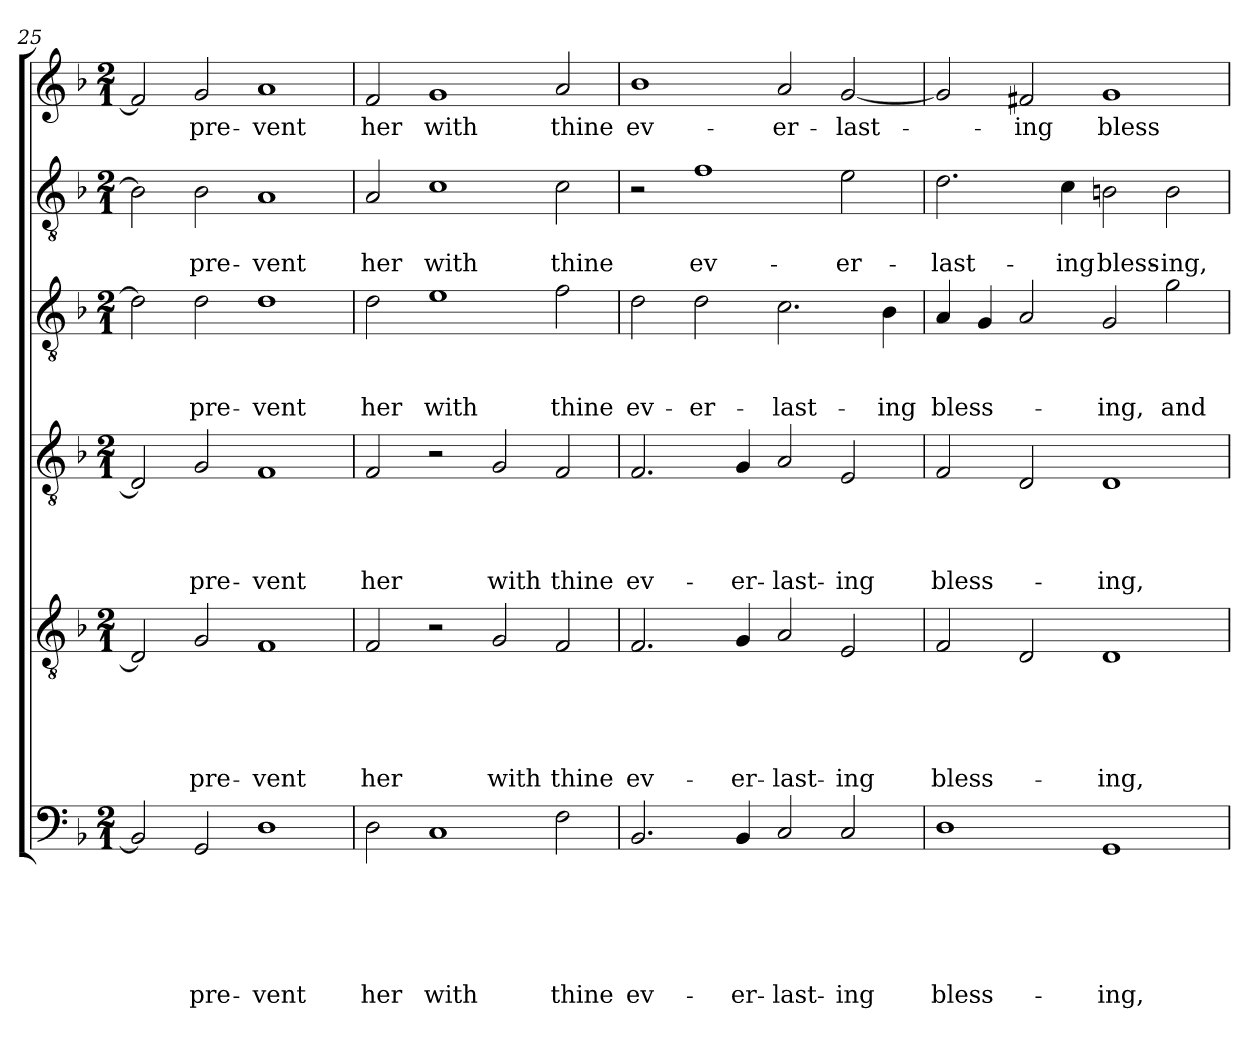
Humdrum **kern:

**kern	**text	**text	**text	**text	**text	**text	**kern	**text	**text	**text	**text	**text	**kern	**text	**text	**text	**text	**kern	**text	**text	**text	**kern	**text	**text	**kern	**text
*part6	*part6	*part6	*part6	*part6	*part6	*part6	*part5	*part5	*part5	*part5	*part5	*part5	*part4	*part4	*part4	*part4	*part4	*part3	*part3	*part3	*part3	*part2	*part2	*part2	*part1	*part1
*staff6	*staff6	*staff6	*staff6	*staff6	*staff6	*staff6	*staff5	*staff5	*staff5	*staff5	*staff5	*staff5	*staff4	*staff4	*staff4	*staff4	*staff4	*staff3	*staff3	*staff3	*staff3	*staff2	*staff2	*staff2	*staff1	*staff1
*clefF4	*	*	*	*	*	*	*clefGv2	*	*	*	*	*	*clefGv2	*	*	*	*	*clefGv2	*	*	*	*clefGv2	*	*	*clefG2	*
*k[b-]	*	*	*	*	*	*	*k[b-]	*	*	*	*	*	*k[b-]	*	*	*	*	*k[b-]	*	*	*	*k[b-]	*	*	*k[b-]	*
*F:	*	*	*	*	*	*	*F:	*	*	*	*	*	*F:	*	*	*	*	*F:	*	*	*	*F:	*	*	*F:	*
*M2/1	*	*	*	*	*	*	*M2/1	*	*	*	*	*	*M2/1	*	*	*	*	*M2/1	*	*	*	*M2/1	*	*	*M2/1	*
=25	=25	=25	=25	=25	=25	=25	=25	=25	=25	=25	=25	=25	=25	=25	=25	=25	=25	=25	=25	=25	=25	=25	=25	=25	=25	=25
2BB-/]	.	.	.	.	.	.	2D/]	.	.	.	.	.	2D/]	.	.	.	.	2d\]	.	.	.	2B-\]	.	.	2f/]	.
!	!	!	!	!	!	!LO:LY:b	!	!	!	!	!	!LO:LY:b	!	!	!	!	!LO:LY:b	!	!	!	!LO:LY:b	!	!	!LO:LY:b	!	!LO:LY:b
2GG/	.	.	.	.	.	pre-	2G/	.	.	.	.	pre-	2G/	.	.	.	pre-	2d\	.	.	pre-	2B-\	.	pre-	2g/	pre-
!	!	!	!	!	!	!LO:LY:b	!	!	!	!	!	!LO:LY:b	!	!	!	!	!LO:LY:b	!	!	!	!LO:LY:b	!	!	!LO:LY:b	!	!LO:LY:b
1D	.	.	.	.	.	-vent	1F	.	.	.	.	-vent	1F	.	.	.	-vent	1d	.	.	-vent	1A	.	-vent	1a	-vent
=26	=26	=26	=26	=26	=26	=26	=26	=26	=26	=26	=26	=26	=26	=26	=26	=26	=26	=26	=26	=26	=26	=26	=26	=26	=26	=26
!	!	!	!	!	!	!LO:LY:b	!	!	!	!	!	!LO:LY:b	!	!	!	!	!LO:LY:b	!	!	!	!LO:LY:b	!	!	!LO:LY:b	!	!LO:LY:b
2D\	.	.	.	.	.	her	2F/	.	.	.	.	her	2F/	.	.	.	her	2d\	.	.	her	2A/	.	her	2f/	her
!	!	!	!	!	!	!LO:LY:b	!	!	!	!	!	!	!	!	!	!	!	!	!	!	!LO:LY:b	!	!	!LO:LY:b	!	!LO:LY:b
1C	.	.	.	.	.	with	2r	.	.	.	.	.	2r	.	.	.	.	1e	.	.	with	1c	.	with	1g	with
!	!	!	!	!	!	!	!	!	!	!	!	!LO:LY:b	!	!	!	!	!LO:LY:b	!	!	!	!	!	!	!	!	!
.	.	.	.	.	.	.	2G/	.	.	.	.	with	2G/	.	.	.	with	.	.	.	.	.	.	.	.	.
!	!	!	!	!	!	!LO:LY:b	!	!	!	!	!	!LO:LY:b	!	!	!	!	!LO:LY:b	!	!	!	!LO:LY:b	!	!	!LO:LY:b	!	!LO:LY:b
2F\	.	.	.	.	.	thine	2F/	.	.	.	.	thine	2F/	.	.	.	thine	2f\	.	.	thine	2c\	.	thine	2a/	thine
=27	=27	=27	=27	=27	=27	=27	=27	=27	=27	=27	=27	=27	=27	=27	=27	=27	=27	=27	=27	=27	=27	=27	=27	=27	=27	=27
!	!	!	!	!	!	!LO:LY:b	!	!	!	!	!	!LO:LY:b	!	!	!	!	!LO:LY:b	!	!	!	!LO:LY:b	!	!	!	!	!LO:LY:b
2.BB-/	.	.	.	.	.	ev-	2.F/	.	.	.	.	ev-	2.F/	.	.	.	ev-	2d\	.	.	ev-	2r	.	.	1b-	ev-
!	!	!	!	!	!	!	!	!	!	!	!	!	!	!	!	!	!	!	!	!	!LO:LY:b	!	!	!LO:LY:b	!	!
.	.	.	.	.	.	.	.	.	.	.	.	.	.	.	.	.	.	2d\	.	.	-er-	1f	.	ev-	.	.
!	!	!	!	!	!	!LO:LY:b	!	!	!	!	!	!LO:LY:b	!	!	!	!	!LO:LY:b	!	!	!	!	!	!	!	!	!
4BB-/	.	.	.	.	.	-er-	4G/	.	.	.	.	-er-	4G/	.	.	.	-er-	.	.	.	.	.	.	.	.	.
!	!	!	!	!	!	!LO:LY:b	!	!	!	!	!	!LO:LY:b	!	!	!	!	!LO:LY:b	!	!	!	!LO:LY:b	!	!	!	!	!LO:LY:b
2C/	.	.	.	.	.	-last-	2A/	.	.	.	.	-last-	2A/	.	.	.	-last-	2.c\	.	.	-last-	.	.	.	2a/	-er-
!	!	!	!	!	!	!LO:LY:b	!	!	!	!	!	!LO:LY:b	!	!	!	!	!LO:LY:b	!	!	!	!	!	!	!LO:LY:b	!	!LO:LY:b
2C/	.	.	.	.	.	-ing	2E/	.	.	.	.	-ing	2E/	.	.	.	-ing	.	.	.	.	2e\	.	-er-	[2g/	-last-
!	!	!	!	!	!	!	!	!	!	!	!	!	!	!	!	!	!	!	!	!	!LO:LY:b	!	!	!	!	!
.	.	.	.	.	.	.	.	.	.	.	.	.	.	.	.	.	.	4B-\	.	.	-ing	.	.	.	.	.
=28	=28	=28	=28	=28	=28	=28	=28	=28	=28	=28	=28	=28	=28	=28	=28	=28	=28	=28	=28	=28	=28	=28	=28	=28	=28	=28
!	!	!	!	!	!	!LO:LY:b	!	!	!	!	!	!LO:LY:b	!	!	!	!	!LO:LY:b	!	!	!	!LO:LY:b	!	!	!LO:LY:b	!	!
1D	.	.	.	.	.	bless-	2F/	.	.	.	.	bless-	2F/	.	.	.	bless-	4A/	.	.	bless-	2.d\	.	-last-	2g/]	.
.	.	.	.	.	.	.	.	.	.	.	.	.	.	.	.	.	.	4G/	.	.	.	.	.	.	.	.
!	!	!	!	!	!	!	!	!	!	!	!	!	!	!	!	!	!	!	!	!	!	!	!	!	!	!LO:LY:b
.	.	.	.	.	.	.	2D/	.	.	.	.	.	2D/	.	.	.	.	2A/	.	.	.	.	.	.	2f#X/	-ing
!	!	!	!	!	!	!	!	!	!	!	!	!	!	!	!	!	!	!	!	!	!	!	!	!LO:LY:b	!	!
.	.	.	.	.	.	.	.	.	.	.	.	.	.	.	.	.	.	.	.	.	.	4c\	.	-ing	.	.
!	!	!	!	!	!	!LO:LY:b	!	!	!	!	!	!LO:LY:b	!	!	!	!	!LO:LY:b	!	!	!	!LO:LY:b	!	!	!LO:LY:b	!	!LO:LY:b
1GG	.	.	.	.	.	-ing,	1D	.	.	.	.	-ing,	1D	.	.	.	-ing,	2G/	.	.	-ing,	2Bn\	.	bless-	1g	bless-
!	!	!	!	!	!	!	!	!	!	!	!	!	!	!	!	!	!	!	!	!	!LO:LY:b	!	!	!LO:LY:b	!	!
.	.	.	.	.	.	.	.	.	.	.	.	.	.	.	.	.	.	2g\	.	.	and	2B\	.	-ing,	.	.
=	=	=	=	=	=	=	=	=	=	=	=	=	=	=	=	=	=	=	=	=	=	=	=	=	=	=
*-	*-	*-	*-	*-	*-	*-	*-	*-	*-	*-	*-	*-	*-	*-	*-	*-	*-	*-	*-	*-	*-	*-	*-	*-	*-	*-
